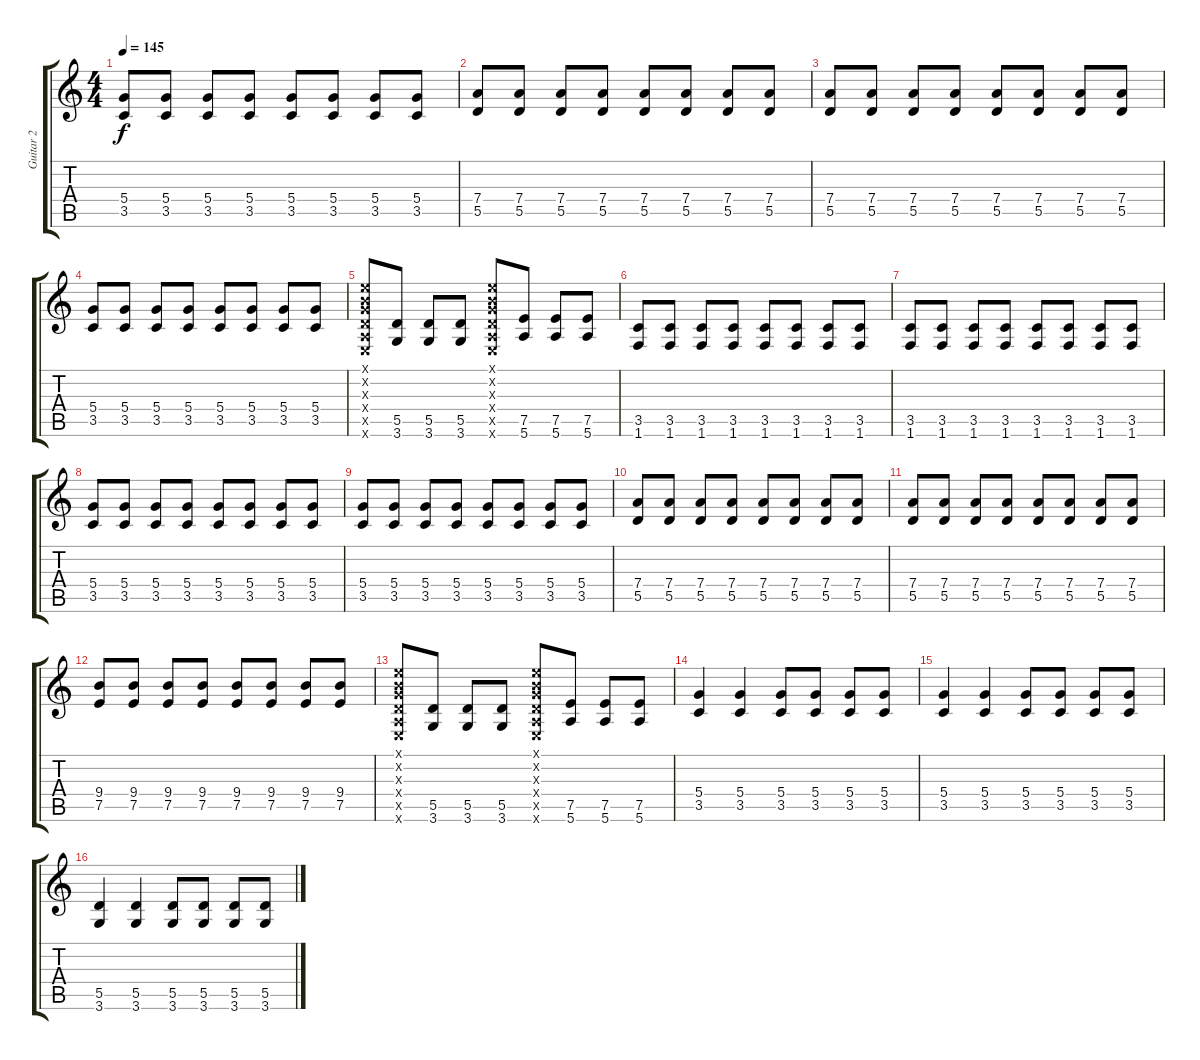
\track ("Guitar 2" "Guitar 2") {instrument distortionguitar}
\staff {score tabs}
\tuning (E4 B3 G3 D3 A2 E2) {hide}
\ts (4 4)
\tempo 145
\clef g2
\ks c
(5.4 3.5).8{dy f} (5.4 3.5).8 (5.4 3.5).8 (5.4 3.5).8 (5.4 3.5).8 (5.4 3.5).8 (5.4 3.5).8 (5.4 3.5).8 |
(7.4 5.5).8 (7.4 5.5).8 (7.4 5.5).8 (7.4 5.5).8 (7.4 5.5).8 (7.4 5.5).8 (7.4 5.5).8 (7.4 5.5).8 |
(7.4 5.5).8 (7.4 5.5).8 (7.4 5.5).8 (7.4 5.5).8 (7.4 5.5).8 (7.4 5.5).8 (7.4 5.5).8 (7.4 5.5).8 |
(5.4 3.5).8 (5.4 3.5).8 (5.4 3.5).8 (5.4 3.5).8 (5.4 3.5).8 (5.4 3.5).8 (5.4 3.5).8 (5.4 3.5).8 |
(0.1{x} 0.2{x} 0.3{x} 0.4{x} 0.5{x} 0.6{x}).8 (5.5 3.6).8 (5.5 3.6).8 (5.5 3.6).8 (0.1{x} 0.2{x} 0.3{x} 0.4{x} 0.5{x} 0.6{x}).8 (7.5 5.6).8 (7.5 5.6).8 (7.5 5.6).8 |
(3.5 1.6).8 (3.5 1.6).8 (3.5 1.6).8 (3.5 1.6).8 (3.5 1.6).8 (3.5 1.6).8 (3.5 1.6).8 (3.5 1.6).8 |
(3.5 1.6).8 (3.5 1.6).8 (3.5 1.6).8 (3.5 1.6).8 (3.5 1.6).8 (3.5 1.6).8 (3.5 1.6).8 (3.5 1.6).8 |
(5.4 3.5).8 (5.4 3.5).8 (5.4 3.5).8 (5.4 3.5).8 (5.4 3.5).8 (5.4 3.5).8 (5.4 3.5).8 (5.4 3.5).8 |
(5.4 3.5).8 (5.4 3.5).8 (5.4 3.5).8 (5.4 3.5).8 (5.4 3.5).8 (5.4 3.5).8 (5.4 3.5).8 (5.4 3.5).8 |
(7.4 5.5).8 (7.4 5.5).8 (7.4 5.5).8 (7.4 5.5).8 (7.4 5.5).8 (7.4 5.5).8 (7.4 5.5).8 (7.4 5.5).8 |
(7.4 5.5).8 (7.4 5.5).8 (7.4 5.5).8 (7.4 5.5).8 (7.4 5.5).8 (7.4 5.5).8 (7.4 5.5).8 (7.4 5.5).8 |
(9.4 7.5).8 (9.4 7.5).8 (9.4 7.5).8 (9.4 7.5).8 (9.4 7.5).8 (9.4 7.5).8 (9.4 7.5).8 (9.4 7.5).8 |
(0.1{x} 0.2{x} 0.3{x} 0.4{x} 0.5{x} 0.6{x}).8 (5.5 3.6).8 (5.5 3.6).8 (5.5 3.6).8 (0.1{x} 0.2{x} 0.3{x} 0.4{x} 0.5{x} 0.6{x}).8 (7.5 5.6).8 (7.5 5.6).8 (7.5 5.6).8 |
(5.4 3.5).4 (5.4 3.5).4 (5.4 3.5).8 (5.4 3.5).8 (5.4 3.5).8 (5.4 3.5).8 |
(5.4 3.5).4 (5.4 3.5).4 (5.4 3.5).8 (5.4 3.5).8 (5.4 3.5).8 (5.4 3.5).8 |
(5.5 3.6).4 (5.5 3.6).4 (5.5 3.6).8 (5.5 3.6).8 (5.5 3.6).8 (5.5 3.6).8
